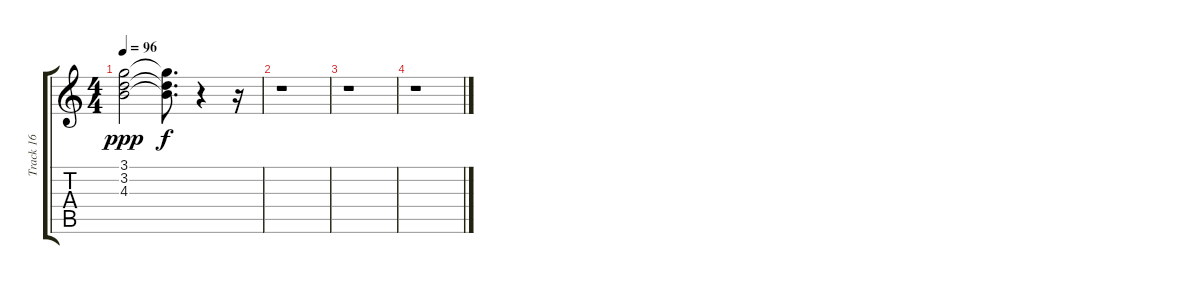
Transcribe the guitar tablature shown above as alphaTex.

\track ("Track 16" "Track 16") {instrument acousticguitarsteel}
\staff {score tabs}
\tuning (E4 B3 G3 D3 A2 E2) {hide}
\ts (4 4)
\tempo 96
\clef g2
\ks c
(3.1 3.2 4.3).2{dy ppp} (3.1{t} 3.2{t} 4.3{t}).8{d dy f} r.4 r.16 |
r.1 |
r.1 |
r.1
